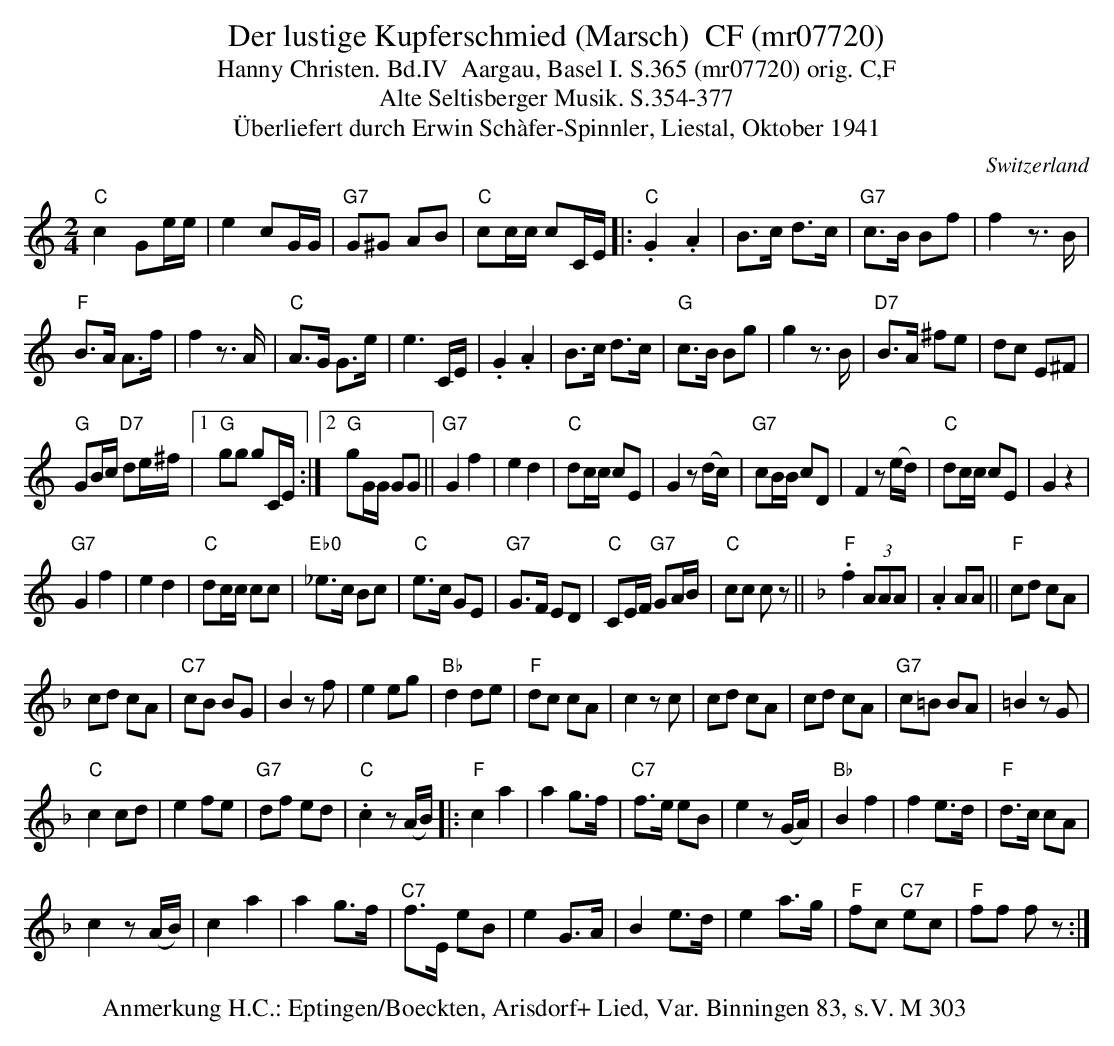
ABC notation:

X:1
T:Der lustige Kupferschmied (Marsch)  CF (mr07720)
T:Hanny Christen. Bd.IV  Aargau, Basel I. S.365 (mr07720) orig. C,F
T: Alte Seltisberger Musik. S.354-377
T:Überliefert durch Erwin Schàfer-Spinnler, Liestal, Oktober 1941
M:2/4
L:1/8
O:Switzerland
K:C major
"C"c2Ge/e/ | e2cG/G/ | "G7"G^G AB | "C"cc/c/ cC/E/ |: "C".G2.A2  | B>c d>c | "G7"c>B Bf | f2z>B |
"F"B>A A>f | f2 z>A | "C"A>G G>e | e3C/E/ | .G2.A2 | B>c d>c | "G"c>B Bg | g2z>B | "D7"B>A ^fe | dc E^F |
"G"GB/c/ "D7"de/^f/ |1 "G"gg gC/E/ :|2 "G"gG/G/ GG || "G7"G2f2 | e2d2 | "C"dc/c/ cE | G2z(d/c/) | "G7"cB/B/ cD | F2z(e/d/) | "C"dc/c/ cE |  G2z2 |
"G7"G2f2 | e2d2 | "C"dc/c/ cc | "Eb0"_e>c Bc | "C"e>c GE | "G7"G>F ED | "C"CE/F/ "G7"GA/B/ | "C"cc cz || [K:F]  "F".f2 (3AAA | .A2AA || "F"cd cA |
cd cA | "C7"cB BG | B2zf | e2eg | "Bb"d2de | "F"dc cA | c2zc | cd cA | cd cA | "G7"c=B BA | =B2zG |
"C"c2cd | e2fe | "G7"df ed | "C".c2z(A/B/) |: "F"c2a2 | a2g>f | "C7"f>e eB | e2z(G/A/) | "Bb"B2f2 | f2e>d | "F"d>c cA |
c2z(A/B/) | c2a2 | a2g>f | "C7"f>E eB | e2G>A | B2e>d | e2a>g | "F"fc "C7"ec | "F"ff fz :|
W:Anmerkung H.C.: Eptingen/Boeckten, Arisdorf+ Lied, Var. Binningen 83, s.V. M 303
